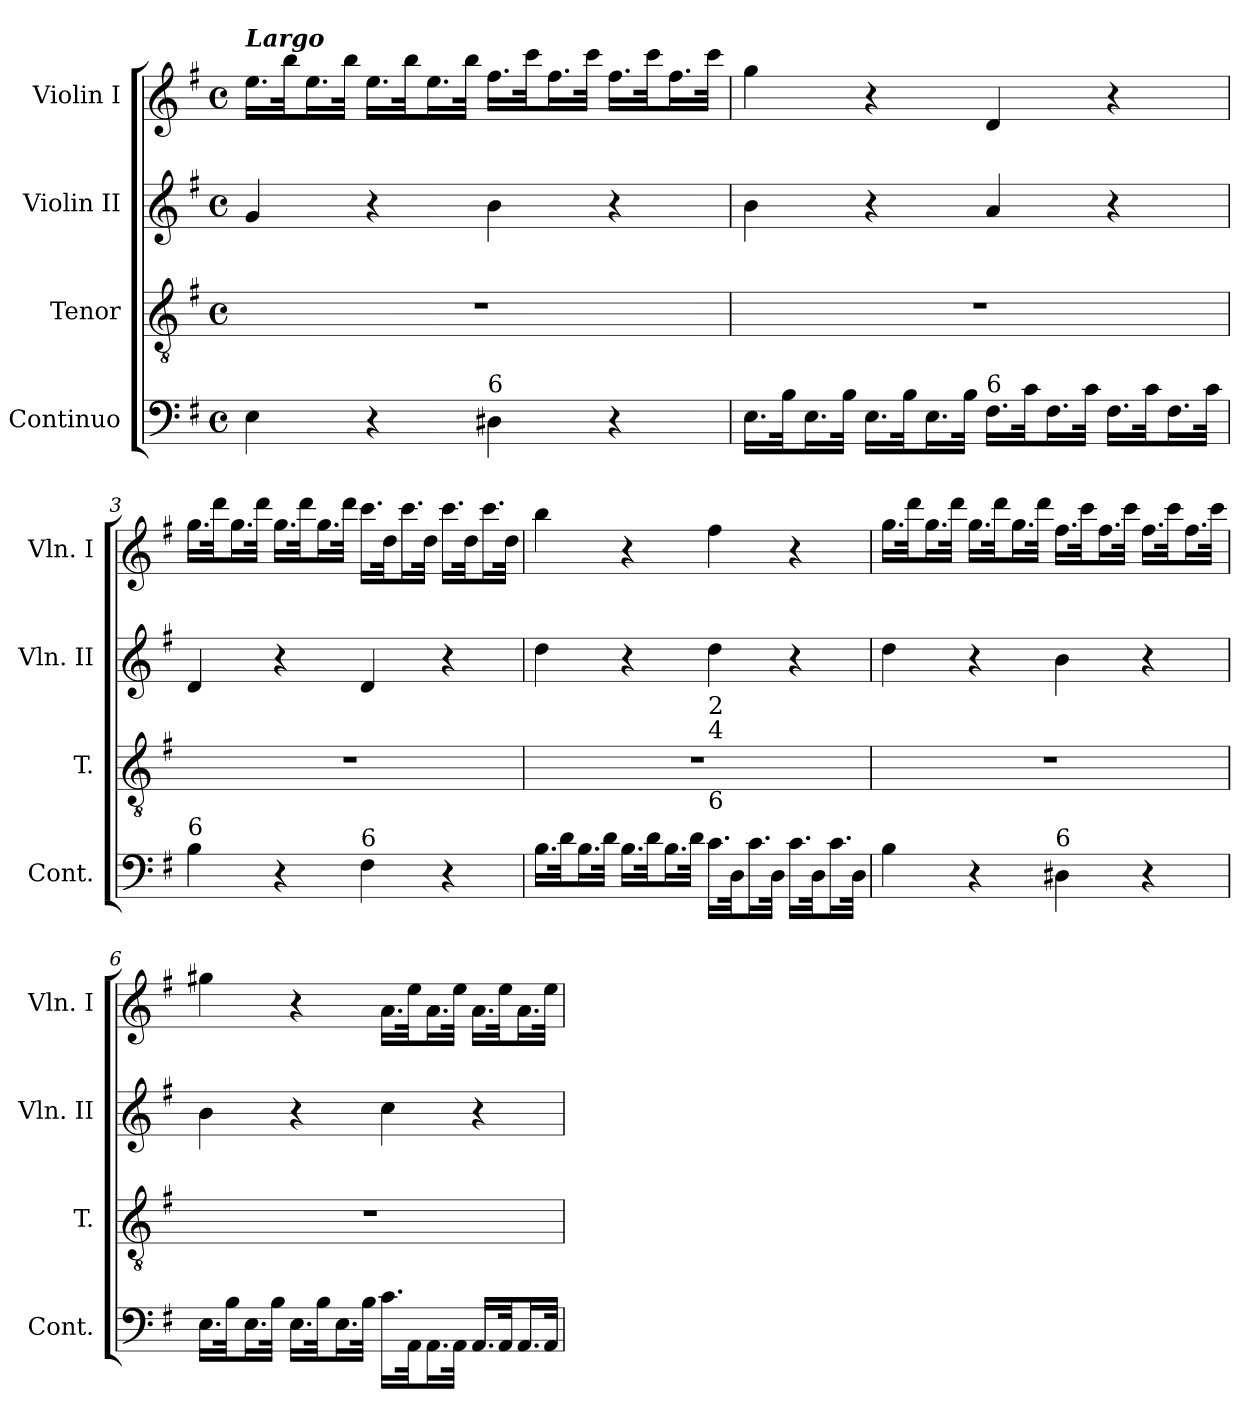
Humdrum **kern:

**kern	**kern	**kern	**kern
*part4	*part3	*part2	*part1
*staff4	*staff3	*staff2	*staff1
*I"Continuo	*I"Tenor	*I"Violin II	*I"Violin I
*I'Cont.	*I'T.	*I'Vln. II	*I'Vln. I
!!LO:PB:g=z
*clefF4	*clefGv2	*clefG2	*clefG2
*	*ITrd7c12	*	*
*k[f#]	*k[f#]	*k[f#]	*k[f#]
*G:	*G:	*G:	*G:
*M4/4	*M4/4	*M4/4	*M4/4
*met(c)	*met(c)	*met(c)	*met(c)
=1	=1	=1	=1
!	!	!	!LO:TX:a:Bi:t=Largo
4Ei\	1r	4gi/	16.eei\LL
.	.	.	32bbi\Jk
.	.	.	16.eei\L
.	.	.	32bbi\JJk
4r	.	4r	16.eei\LL
.	.	.	32bbi\Jk
.	.	.	16.eei\L
.	.	.	32bbi\JJk
!LO:TX:a:t=6	!	!	!
4D#Xi\	.	4bi\	16.ff#i\LL
.	.	.	32ccci\Jk
.	.	.	16.ff#i\L
.	.	.	32ccci\JJk
4r	.	4r	16.ff#i\LL
.	.	.	32ccci\Jk
.	.	.	16.ff#i\L
.	.	.	32ccci\JJk
=2	=2	=2	=2
16.Ei\LL	1r	4bi\	4ggi\
32Bi\Jk	.	.	.
16.Ei\L	.	.	.
32Bi\JJk	.	.	.
16.Ei\LL	.	4r	4r
32Bi\Jk	.	.	.
16.Ei\L	.	.	.
32Bi\JJk	.	.	.
!LO:TX:a:t=6	!	!	!
16.F#i\LL	.	4ai/	4di/
32ci\Jk	.	.	.
16.F#i\L	.	.	.
32ci\JJk	.	.	.
16.F#i\LL	.	4r	4r
32ci\Jk	.	.	.
16.F#i\L	.	.	.
32ci\JJk	.	.	.
!!LO:LB:g=z
=3	=3	=3	=3
!LO:TX:a:t=6	!	!	!
4Bi\	1r	4di/	16.ggi\LL
.	.	.	32dddi\Jk
.	.	.	16.ggi\L
.	.	.	32dddi\JJk
4r	.	4r	16.ggi\LL
.	.	.	32dddi\Jk
.	.	.	16.ggi\L
.	.	.	32dddi\JJk
!LO:TX:a:t=6	!	!	!
4F#i\	.	4di/	16.ccci\LL
.	.	.	32ddi\Jk
.	.	.	16.ccci\L
.	.	.	32ddi\JJk
4r	.	4r	16.ccci\LL
.	.	.	32ddi\Jk
.	.	.	16.ccci\L
.	.	.	32ddi\JJk
=4	=4	=4	=4
*	*^	*	*
16.Bi\LL	1r	2ryy	4ddi\	4bbi\
32di\Jk	.	.	.	.
16.Bi\L	.	.	.	.
32di\JJk	.	.	.	.
16.Bi\LL	.	.	4r	4r
32di\Jk	.	.	.	.
16.Bi\L	.	.	.	.
32di\JJk	.	.	.	.
!	!	!LO:TX:b:t=6	!	!
!	!	!LO:TX:t=4	!	!
!	!	!LO:TX:t=2	!	!
16.ci\LL	.	2ryy	4ddi\	4ff#i\
32Di\Jk	.	.	.	.
16.ci\L	.	.	.	.
32Di\JJk	.	.	.	.
16.ci\LL	.	.	4r	4r
32Di\Jk	.	.	.	.
16.ci\L	.	.	.	.
32Di\JJk	.	.	.	.
*	*v	*v	*	*
!!LO:LB:g=z
=5	=5	=5	=5
4Bi\	1r	4ddi\	16.ggi\LL
.	.	.	32dddi\Jk
.	.	.	16.ggi\L
.	.	.	32dddi\JJk
4r	.	4r	16.ggi\LL
.	.	.	32dddi\Jk
.	.	.	16.ggi\L
.	.	.	32dddi\JJk
!LO:TX:a:t=6	!	!	!
4D#Xi\	.	4bi\	16.ff#i\LL
.	.	.	32ccci\Jk
.	.	.	16.ff#i\L
.	.	.	32ccci\JJk
4r	.	4r	16.ff#i\LL
.	.	.	32ccci\Jk
.	.	.	16.ff#i\L
.	.	.	32ccci\JJk
=6	=6	=6	=6
16.Ei\LL	1r	4bi\	4gg#Xi\
32Bi\Jk	.	.	.
16.Ei\L	.	.	.
32Bi\JJk	.	.	.
16.Ei\LL	.	4r	4r
32Bi\Jk	.	.	.
16.Ei\L	.	.	.
32Bi\JJk	.	.	.
16.ci\LL	.	4cci\	16.ai\LL
32AAi\Jk	.	.	32eei\Jk
16.AAi\L	.	.	16.ai\L
32AAi\JJk	.	.	32eei\JJk
16.AAi/LL	.	4r	16.ai\LL
32AAi/Jk	.	.	32eei\Jk
16.AAi/L	.	.	16.ai\L
32AAi/JJk	.	.	32eei\JJk
=	=	=	=
*-	*-	*-	*-
